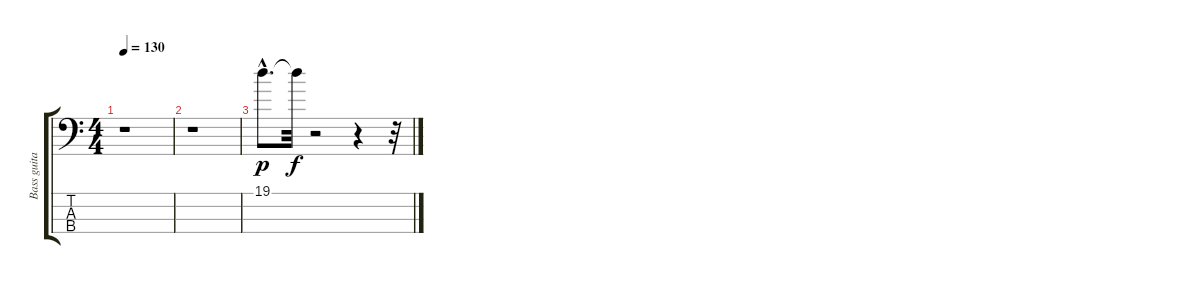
\track ("Bass guitar" "Bass guita") {instrument acousticguitarnylon}
\staff {score tabs}
\tuning (G2 D2 A1 E1) {hide}
\ts (4 4)
\tempo 130
\clef f4
\ks c
r.1{dy f} |
r.1 |
19.1{hac}.8{d dy p} 19.1{t}.32{dy f} r.2 r.4 r.32
